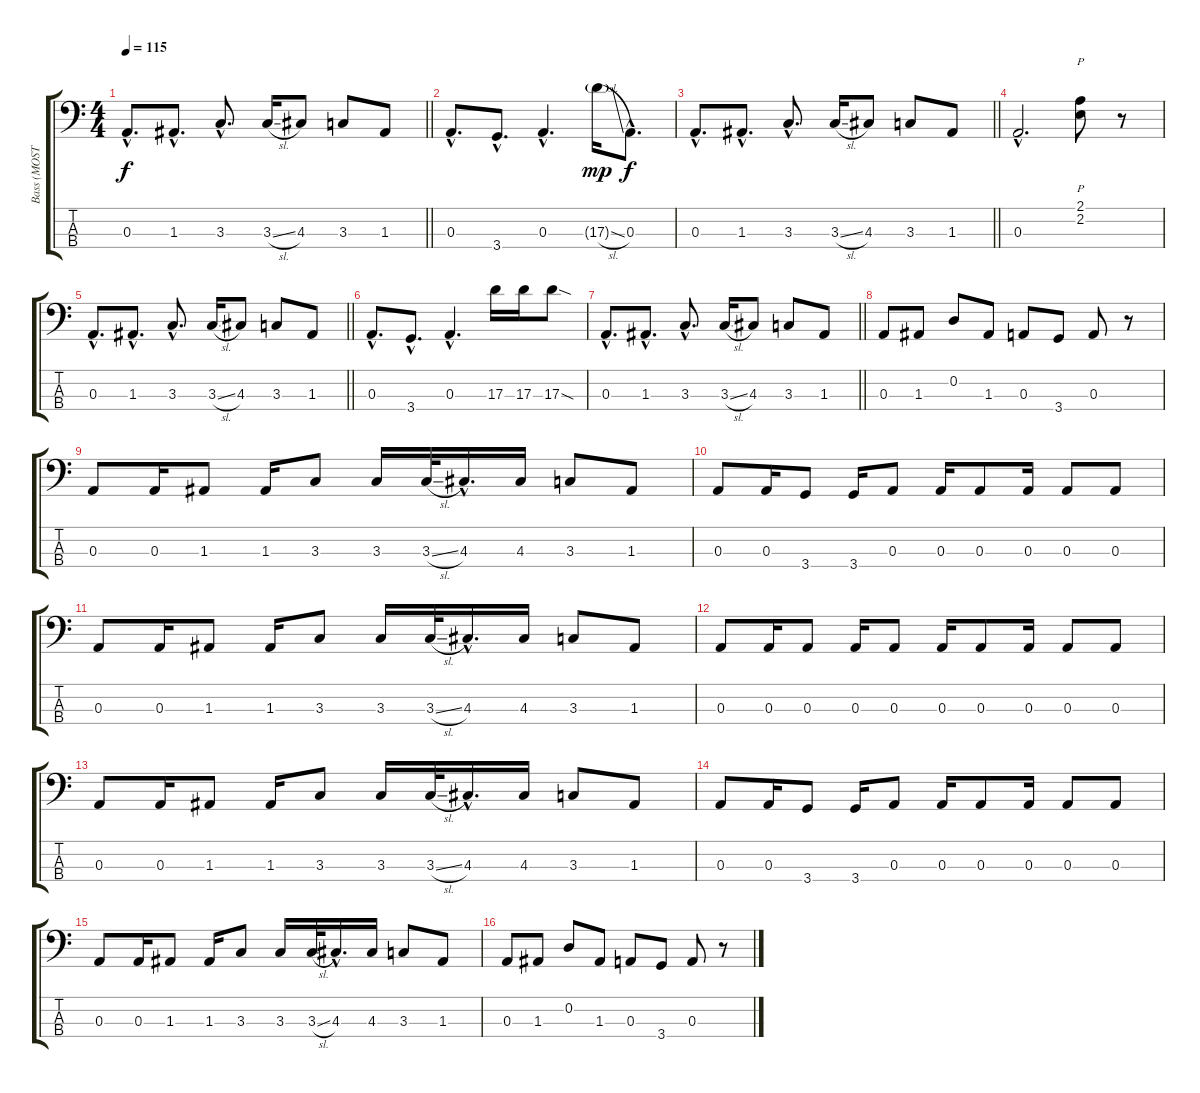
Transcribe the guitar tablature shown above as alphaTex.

\track ("Bass (MOSTA)" "Bass (MOST") {instrument electricbassfinger}
\staff {score tabs}
\tuning (G2 D2 A1 E1) {hide}
\ts (4 4)
\tempo 115
\clef f4
\barLineRight lightlight
\ks c
0.3{hac}.8{d dy f instrument electricbassfinger} 1.3{hac}.8{d} 3.3{hac}.8{d} 3.3{sl}.16 4.3.8 3.3.8 1.3.8 |
0.3{hac}.8{d} 3.4{hac}.8{d} 0.3{hac}.4{d} 17.3{sl g}.16{dy mp} 0.3{hac}.8{d dy f} |
\barLineRight lightlight
0.3{hac}.8{d} 1.3{hac}.8{d} 3.3{hac}.8{d} 3.3{sl}.16 4.3.8 3.3.8 1.3.8 |
0.3{hac}.2{d} (2.1 2.2).8{p} r.8 |
\barLineRight lightlight
0.3{hac}.8{d} 1.3{hac}.8{d} 3.3{hac}.8{d} 3.3{sl}.16 4.3.8 3.3.8 1.3.8 |
0.3{hac}.8{d} 3.4{hac}.8{d} 0.3{hac}.4{d} 17.3.16 17.3.16 17.3{sod}.8 |
\barLineRight lightlight
0.3{hac}.8{d} 1.3{hac}.8{d} 3.3{hac}.8{d} 3.3{sl}.16 4.3.8 3.3.8 1.3.8 |
0.3.8 1.3.8 0.2.8 1.3.8 0.3.8 3.4.8 0.3.8 r.8 |
0.3.8 0.3.16 1.3.8 1.3.16 3.3.8 3.3.16 3.3{sl}.32 4.3{hac}.16{d} 4.3.16 3.3.8 1.3.8 |
0.3.8 0.3.16 3.4.8 3.4.16 0.3.8 0.3.16 0.3.8 0.3.16 0.3.8 0.3.8 |
0.3.8 0.3.16 1.3.8 1.3.16 3.3.8 3.3.16 3.3{sl}.32 4.3{hac}.16{d} 4.3.16 3.3.8 1.3.8 |
0.3.8 0.3.16 0.3.8 0.3.16 0.3.8 0.3.16 0.3.8 0.3.16 0.3.8 0.3.8 |
0.3.8 0.3.16 1.3.8 1.3.16 3.3.8 3.3.16 3.3{sl}.32 4.3{hac}.16{d} 4.3.16 3.3.8 1.3.8 |
0.3.8 0.3.16 3.4.8 3.4.16 0.3.8 0.3.16 0.3.8 0.3.16 0.3.8 0.3.8 |
0.3.8 0.3.16 1.3.8 1.3.16 3.3.8 3.3.16 3.3{sl}.32 4.3{hac}.16{d} 4.3.16 3.3.8 1.3.8 |
0.3.8 1.3.8 0.2.8 1.3.8 0.3.8 3.4.8 0.3.8 r.8
